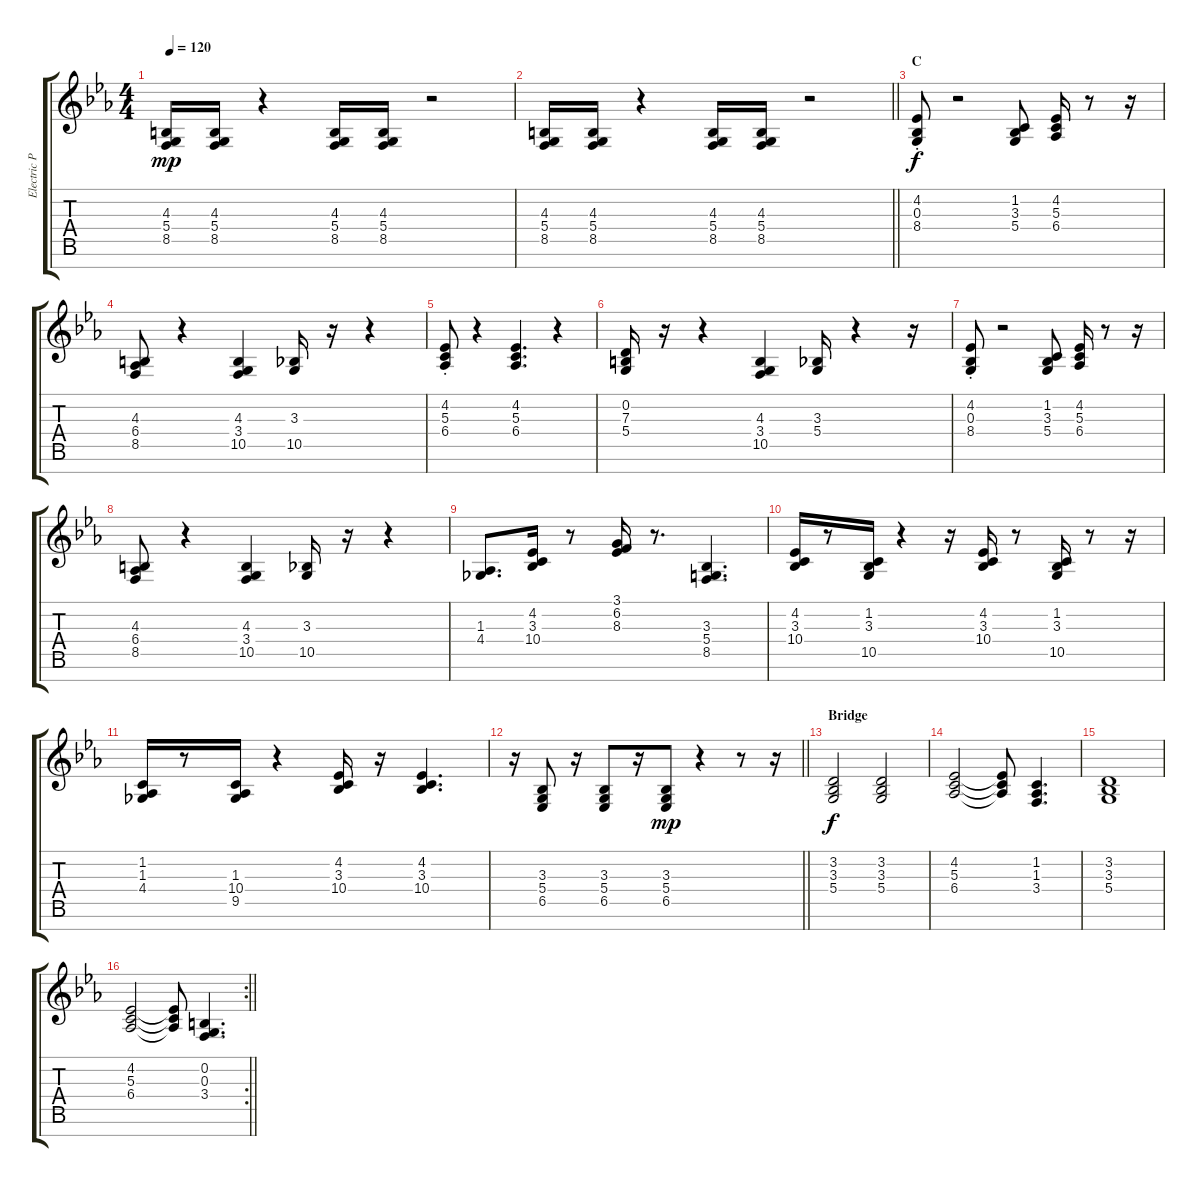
\track ("Electric Piano" "Electric P") {instrument harpsichord}
\staff {score tabs}
\tuning (E4 B3 G3 D3 A2 E2 B1) {hide}
\ts (4 4)
\tempo 120
\clef g2
\ks eb
(4.3 5.4 8.5).16{dy mp} (4.3 5.4 8.5).16 r.4 (4.3 5.4 8.5).16 (4.3 5.4 8.5).16 r.2 |
\barLineRight lightlight
(4.3 5.4 8.5).16 (4.3 5.4 8.5).16 r.4 (4.3 5.4 8.5).16 (4.3 5.4 8.5).16 r.2 |
\section ("" "C")
(4.2{st} 0.3{st} 8.4{st}).8{dy f} r.2 (1.2 3.3 5.4).8 (4.2 5.3 6.4).16 r.8 r.16 |
(4.3 6.4 8.5).8 r.4 (4.3 3.4 10.5).4 (3.3 10.5).16 r.16 r.4 |
(4.2{st} 5.3{st} 6.4{st}).8 r.4 (4.2 5.3 6.4).4{d} r.4 |
(0.2 7.3 5.4).16 r.16 r.4 (4.3 3.4 10.5).4 (3.3 5.4).16 r.4 r.16 |
(4.2{st} 0.3{st} 8.4{st}).8 r.2 (1.2 3.3 5.4).8 (4.2 5.3 6.4).16 r.8 r.16 |
(4.3 6.4 8.5).8 r.4 (4.3 3.4 10.5).4 (3.3 10.5).16 r.16 r.4 |
(1.3 4.4).8{d} (4.2 3.3 10.4).16 r.8 (3.1 6.2 8.3).16 r.8{d} (3.3 5.4 8.5).4{d} |
(4.2 3.3 10.4).16 r.8 (1.2 3.3 10.5).16 r.4 r.16 (4.2 3.3 10.4).16 r.8 (1.2 3.3 10.5).16 r.8 r.16 |
(1.2 1.3 4.4).16 r.8 (1.3 10.4 9.5).16 r.4 (4.2 3.3 10.4).16 r.16 (4.2 3.3 10.4).4{d} |
\barLineRight lightlight
r.16 (3.3 5.4 6.5).8 r.16 (3.3 5.4 6.5).8 r.16 (3.3 5.4 6.5).8{dy mp} r.4 r.8 r.16 |
\section ("" "Bridge")
(3.2 3.3 5.4).2{dy f} (3.2 3.3 5.4).2 |
(4.2 5.3 6.4).2 (4.2{t} 5.3{t} 6.4{t}).8 (1.2 1.3 3.4).4{d} |
(3.2 3.3 5.4).1 |
\rc 2
\barLineRight lightlight
(4.2 5.3 6.4).2 (4.2{t} 5.3{t} 6.4{t}).8 (0.2 0.3 3.4).4{d}
